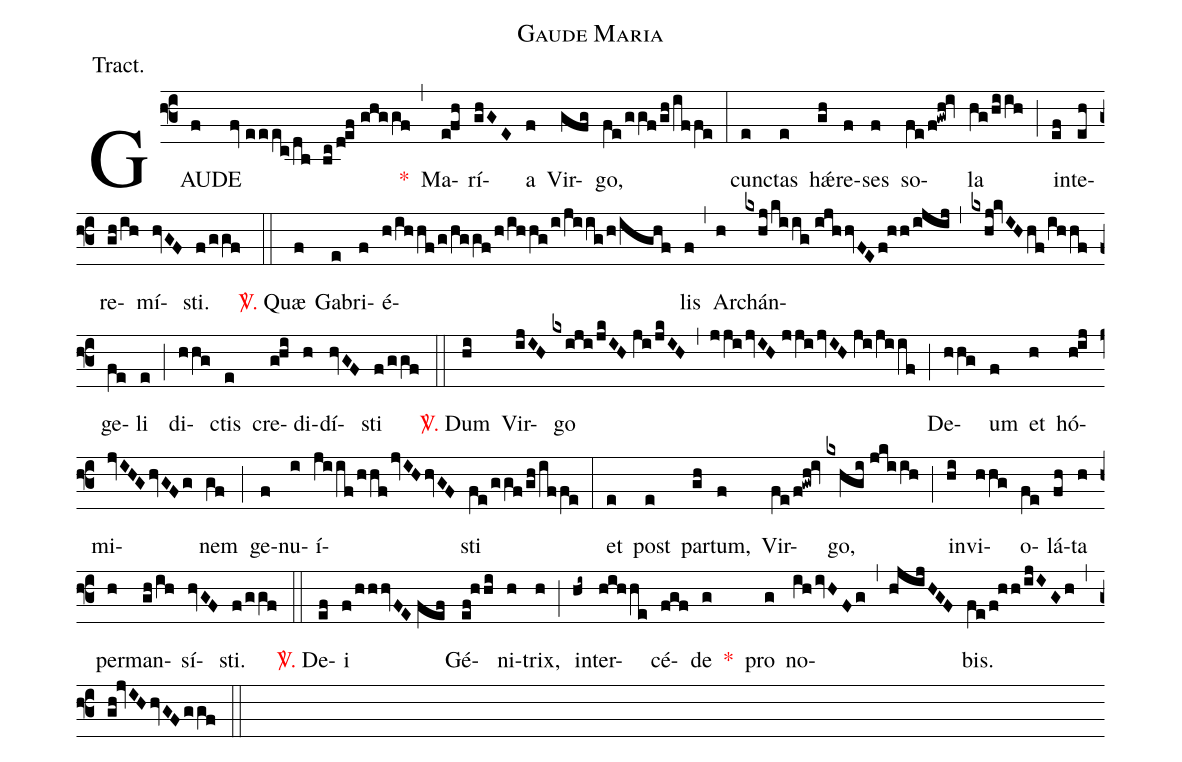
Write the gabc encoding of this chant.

name:Gaude Maria;
annotation:Tract.;
mode:II.;
office-part:Tract;
%%
(f3) GAU(f)DE(fv//eeec/db bc/d!ef//ghggf) <v>\red{*}</v>(,) Ma(e!fh)rí(ghGE)a(f) Vir(gfg)go,(fe/ggf/gh/iffe) (:) cunc(e)tas(e) h<sp>'ae</sp>(gh)re(f)ses(f) so(fe/f!gwh!iv)la(hg/hiih) (;) in(ef)te(eh)re(gh/ih)mí(hvGF)sti.(f/ggf) (::) <v>\red{\Vbar.}</v> Quæ(f) Ga(e)bri(f)é(h/ihhf/g/hggf/h/ihhg/i/jiig/h/ighf)lis(f) (,) Arch(h)án(kxhj/kiig//ijhhvFEf!hh/ijij,kxhj!kvIHhf/ihhf)ge(fe)li(e) (;) di(hhg)ctis(e) cre(g!hi)di(h)dí(hvGF)sti(f/ggf) (::) <v>\red{\Vbar.}</v> Dum(hi) Vir(ijIH)go(kxiji/jkIH//ji/jkIH) (,) (jji/jvIH//jji/jvIH//ji/jiif) (;) De(hhg)um(f) et(h) hó(h!ij)mi(jvIHGhvGFg)nem(gf) (;) ge(f)nu(i)í(jiif/hhf/jvIHhvGF)sti(fe/ggf/gh/iffe) (:) et(e) post(e) par(gh)tum,(f) Vir(fe/f!gwh!iv)go,(kxhgi//jkiih) (;) in(hi)vi(hhg)o(fe)lá(fh)ta(h) per(h)man(gh/ih)sí(hvGF)sti.(f/ggf) (::) <v>\red{\Vbar.}</v> De(ef)i(f/hhhvFE//fef) Gé(ef!hhi)ni(h)trix,(h) (;) in(hi~)ter(hihhe)cé(fgf)de(g) <v>\red{*}</v>() pro(g) no(ihivHFg,hjijHGF)bis.(fe/f!hh/ijIGh) (,) (gh!jvIHhvGFggf) (::)
